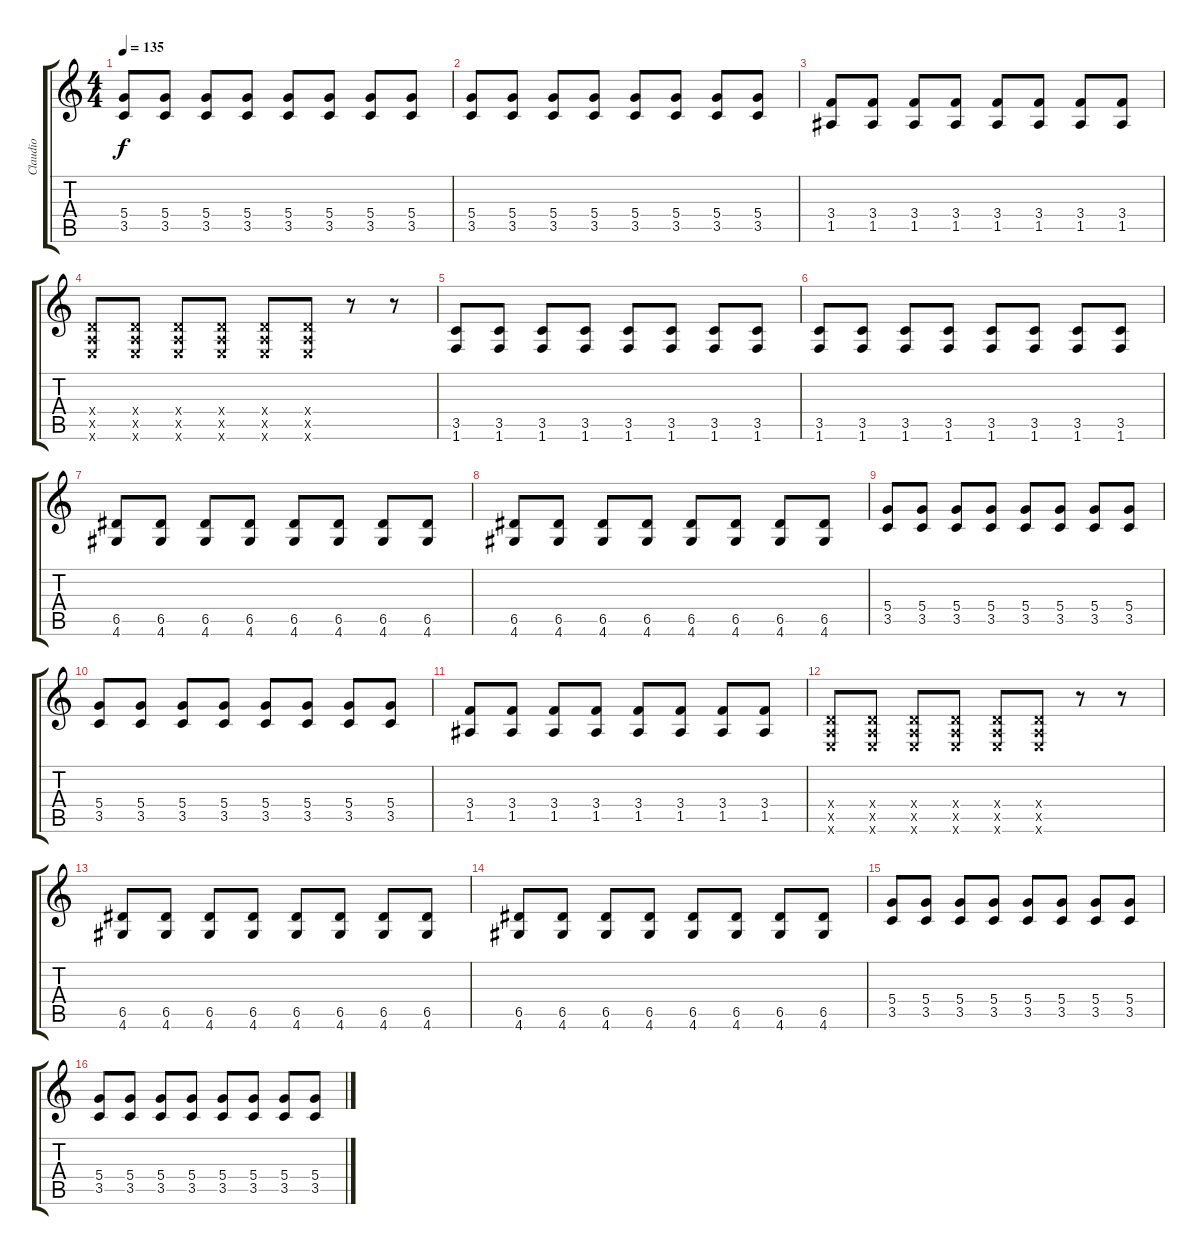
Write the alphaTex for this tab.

\track ("Claudio" "Claudio") {instrument distortionguitar}
\staff {score tabs}
\tuning (E4 B3 G3 D3 A2 E2) {hide}
\ts (4 4)
\tempo 135
\clef g2
\ks c
(5.4 3.5).8{dy f} (5.4 3.5).8 (5.4 3.5).8 (5.4 3.5).8 (5.4 3.5).8 (5.4 3.5).8 (5.4 3.5).8 (5.4 3.5).8 |
(5.4 3.5).8 (5.4 3.5).8 (5.4 3.5).8 (5.4 3.5).8 (5.4 3.5).8 (5.4 3.5).8 (5.4 3.5).8 (5.4 3.5).8 |
(3.4 1.5).8 (3.4 1.5).8 (3.4 1.5).8 (3.4 1.5).8 (3.4 1.5).8 (3.4 1.5).8 (3.4 1.5).8 (3.4 1.5).8 |
(0.4{x} 0.5{x} 0.6{x}).8 (0.4{x} 0.5{x} 0.6{x}).8 (0.4{x} 0.5{x} 0.6{x}).8 (0.4{x} 0.5{x} 0.6{x}).8 (0.4{x} 0.5{x} 0.6{x}).8 (0.4{x} 0.5{x} 0.6{x}).8 r.8 r.8 |
(3.5 1.6).8 (3.5 1.6).8 (3.5 1.6).8 (3.5 1.6).8 (3.5 1.6).8 (3.5 1.6).8 (3.5 1.6).8 (3.5 1.6).8 |
(3.5 1.6).8 (3.5 1.6).8 (3.5 1.6).8 (3.5 1.6).8 (3.5 1.6).8 (3.5 1.6).8 (3.5 1.6).8 (3.5 1.6).8 |
(6.5 4.6).8 (6.5 4.6).8 (6.5 4.6).8 (6.5 4.6).8 (6.5 4.6).8 (6.5 4.6).8 (6.5 4.6).8 (6.5 4.6).8 |
(6.5 4.6).8 (6.5 4.6).8 (6.5 4.6).8 (6.5 4.6).8 (6.5 4.6).8 (6.5 4.6).8 (6.5 4.6).8 (6.5 4.6).8 |
(5.4 3.5).8 (5.4 3.5).8 (5.4 3.5).8 (5.4 3.5).8 (5.4 3.5).8 (5.4 3.5).8 (5.4 3.5).8 (5.4 3.5).8 |
(5.4 3.5).8 (5.4 3.5).8 (5.4 3.5).8 (5.4 3.5).8 (5.4 3.5).8 (5.4 3.5).8 (5.4 3.5).8 (5.4 3.5).8 |
(3.4 1.5).8 (3.4 1.5).8 (3.4 1.5).8 (3.4 1.5).8 (3.4 1.5).8 (3.4 1.5).8 (3.4 1.5).8 (3.4 1.5).8 |
(0.4{x} 0.5{x} 0.6{x}).8 (0.4{x} 0.5{x} 0.6{x}).8 (0.4{x} 0.5{x} 0.6{x}).8 (0.4{x} 0.5{x} 0.6{x}).8 (0.4{x} 0.5{x} 0.6{x}).8 (0.4{x} 0.5{x} 0.6{x}).8 r.8 r.8 |
(6.5 4.6).8 (6.5 4.6).8 (6.5 4.6).8 (6.5 4.6).8 (6.5 4.6).8 (6.5 4.6).8 (6.5 4.6).8 (6.5 4.6).8 |
(6.5 4.6).8 (6.5 4.6).8 (6.5 4.6).8 (6.5 4.6).8 (6.5 4.6).8 (6.5 4.6).8 (6.5 4.6).8 (6.5 4.6).8 |
(5.4 3.5).8 (5.4 3.5).8 (5.4 3.5).8 (5.4 3.5).8 (5.4 3.5).8 (5.4 3.5).8 (5.4 3.5).8 (5.4 3.5).8 |
(5.4 3.5).8 (5.4 3.5).8 (5.4 3.5).8 (5.4 3.5).8 (5.4 3.5).8 (5.4 3.5).8 (5.4 3.5).8 (5.4 3.5).8
